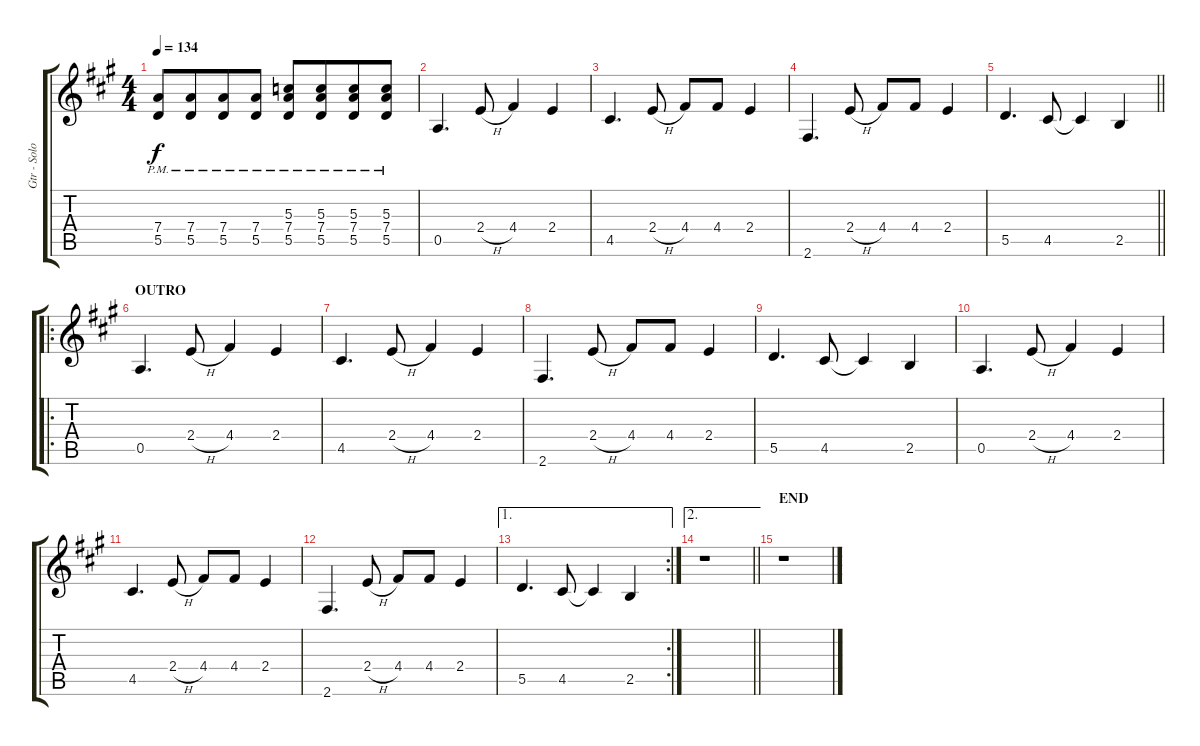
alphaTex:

\track ("Gtr - Solo" "Gtr - Solo") {instrument overdrivenguitar}
\staff {score tabs}
\tuning (E4 B3 G3 D3 A2 E2) {hide}
\ts (4 4)
\tempo 134
\clef g2
\ks a
(7.4{pm} 5.5{pm}).8{dy f} (7.4{pm} 5.5{pm}).8{beam merge} (7.4{pm} 5.5{pm}).8 (7.4{pm} 5.5{pm}).8 (5.3{pm} 7.4{pm} 5.5{pm}).8 (5.3{pm} 7.4{pm} 5.5{pm}).8{beam merge} (5.3{pm} 7.4{pm} 5.5{pm}).8 (5.3{pm} 7.4{pm} 5.5{pm}).8 |
0.5.4{d} 2.4{h}.8 4.4.4 2.4.4 |
4.5.4{d} 2.4{h}.8 4.4.8 4.4.8 2.4.4 |
2.6.4{d} 2.4{h}.8 4.4.8 4.4.8 2.4.4 |
\barLineRight lightlight
5.5.4{d} 4.5.8 4.5{t}.4 2.5.4 |
\ro
\section ("" "OUTRO")
0.5.4{d} 2.4{h}.8 4.4.4 2.4.4 |
4.5.4{d} 2.4{h}.8 4.4.4 2.4.4 |
2.6.4{d} 2.4{h}.8 4.4.8 4.4.8 2.4.4 |
5.5.4{d} 4.5.8 4.5{t}.4 2.5.4 |
0.5.4{d} 2.4{h}.8 4.4.4 2.4.4 |
4.5.4{d} 2.4{h}.8 4.4.8 4.4.8 2.4.4 |
2.6.4{d} 2.4{h}.8 4.4.8 4.4.8 2.4.4 |
\ae 1
\rc 2
5.5.4{d} 4.5.8 4.5{t}.4 2.5.4 |
\ae 2
\barLineRight lightlight
r.1 |
\section ("" "END")
r.1
